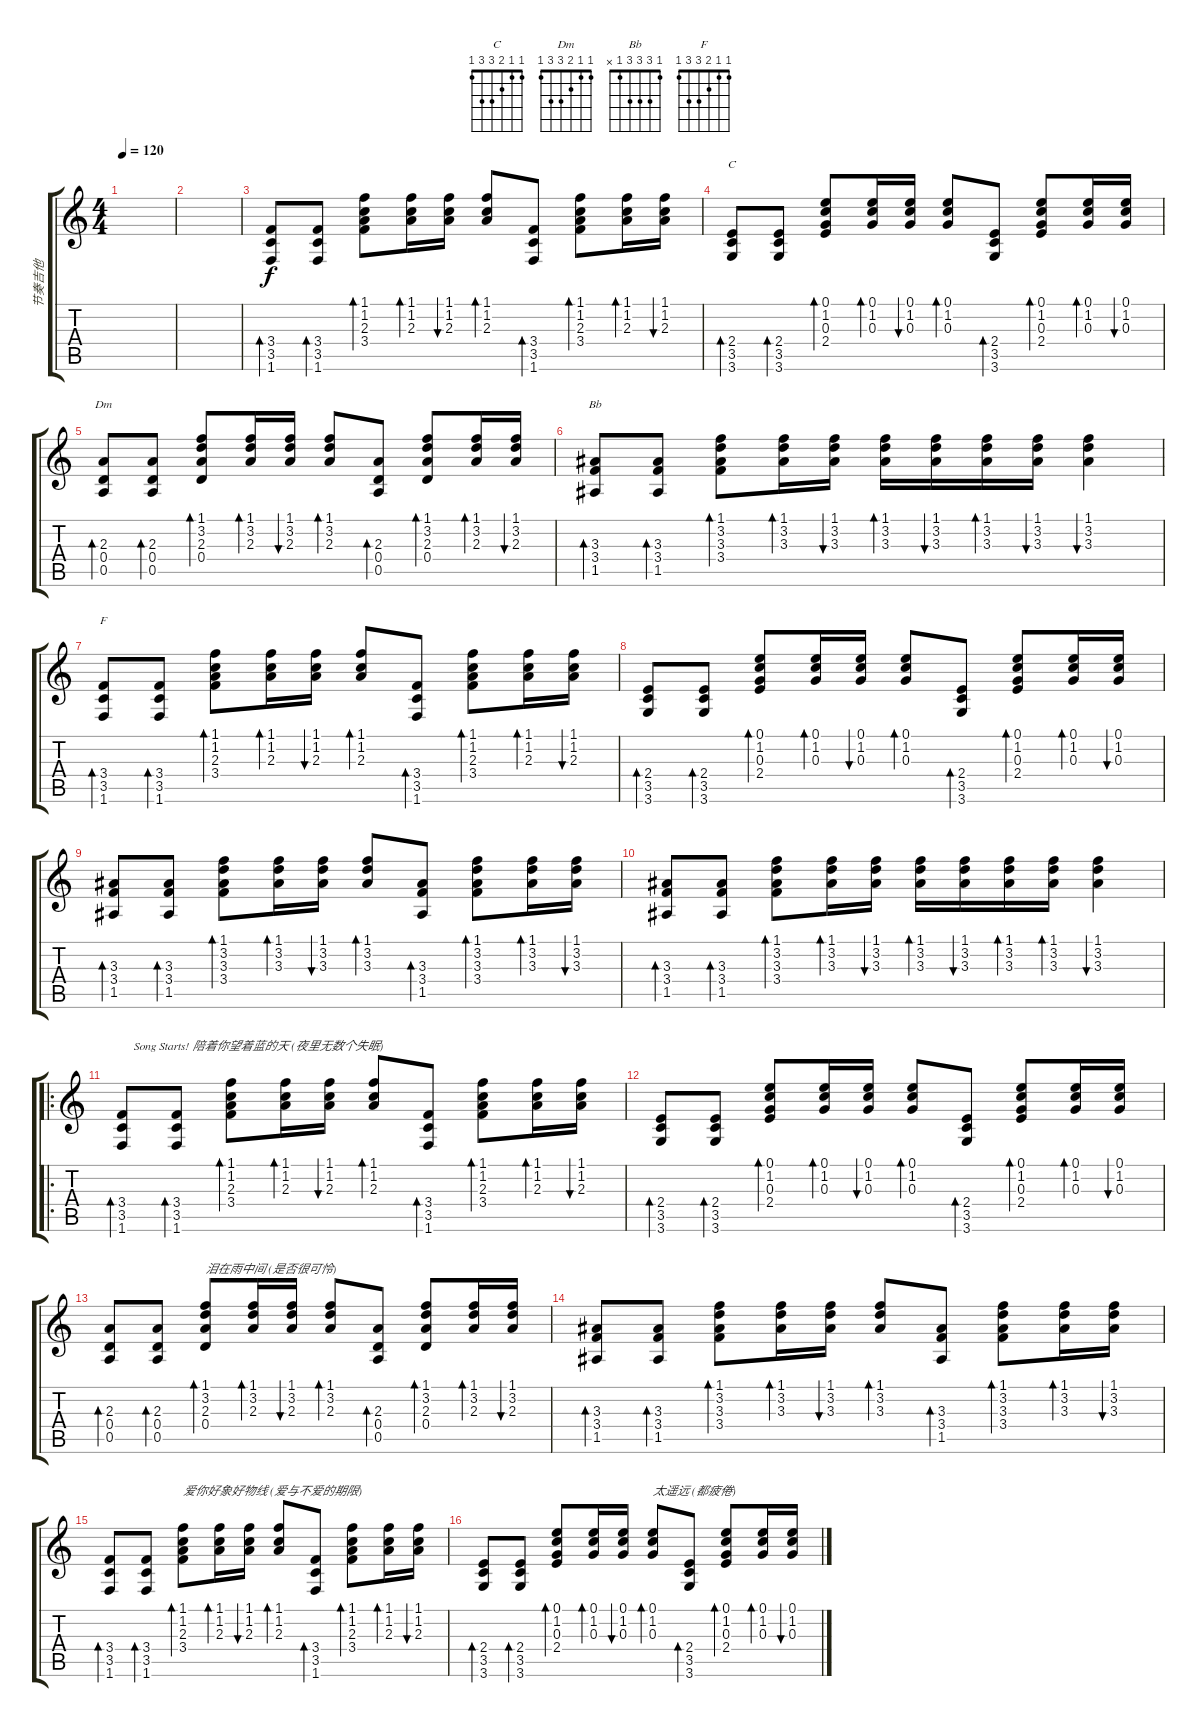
\track ("节奏吉他" "节奏吉他") {instrument acousticguitarsteel}
\staff {score tabs}
\tuning (E4 B3 G3 D3 A2 E2) {hide}
\chord ("C" 1 1 2 3 3 1)
\chord ("Dm" 1 1 2 3 3 1)
\chord ("Bb" 1 3 3 3 1 x)
\chord ("F" 1 1 2 3 3 1)
\ts (4 4)
\tempo 120
\clef g2
\ks c
|
|
(3.4 3.5 1.6).8{bd 60} (3.4 3.5 1.6).8{bd 60} (1.1 1.2 2.3 3.4).8{bd 60} (1.1 1.2 2.3).16{bd 60} (1.1 1.2 2.3).16{bu 60} (1.1 1.2 2.3).8{bd 60} (3.4 3.5 1.6).8{bd 60} (1.1 1.2 2.3 3.4).8{bd 60} (1.1 1.2 2.3).16{bd 30} (1.1 1.2 2.3).16{bu 30} |
(2.4 3.5 3.6).8{bd 60 ch "C"} (2.4 3.5 3.6).8{bd 60} (0.1 1.2 0.3 2.4).8{bd 60} (0.1 1.2 0.3).16{bd 60} (0.1 1.2 0.3).16{bu 60} (0.1 1.2 0.3).8{bd 60} (2.4 3.5 3.6).8{bd 60} (0.1 1.2 0.3 2.4).8{bd 60} (0.1 1.2 0.3).16{bd 30} (0.1 1.2 0.3).16{bu 30} |
(2.3 0.4 0.5).8{bd 60 ch "Dm"} (2.3 0.4 0.5).8{bd 60} (1.1 3.2 2.3 0.4).8{bd 60} (1.1 3.2 2.3).16{bd 60} (1.1 3.2 2.3).16{bu 60} (1.1 3.2 2.3).8{bd 60} (2.3 0.4 0.5).8{bd 60} (1.1 3.2 2.3 0.4).8{bd 60} (1.1 3.2 2.3).16{bd 30} (1.1 3.2 2.3).16{bu 30} |
(3.3 3.4 1.5).8{bd 60 ch "Bb"} (3.3 3.4 1.5).8{bd 60} (1.1 3.2 3.3 3.4).8{bd 60} (1.1 3.2 3.3).16{bd 60} (1.1 3.2 3.3).16{bu 60} (1.1 3.2 3.3).16{bd 60} (1.1 3.2 3.3).16{bu 60} (1.1 3.2 3.3).16{bd 60} (1.1 3.2 3.3).16{bu 60} (1.1 3.2 3.3).4{bu 30} |
(3.4 3.5 1.6).8{bd 60 ch "F"} (3.4 3.5 1.6).8{bd 60} (1.1 1.2 2.3 3.4).8{bd 60} (1.1 1.2 2.3).16{bd 60} (1.1 1.2 2.3).16{bu 60} (1.1 1.2 2.3).8{bd 60} (3.4 3.5 1.6).8{bd 60} (1.1 1.2 2.3 3.4).8{bd 60} (1.1 1.2 2.3).16{bd 30} (1.1 1.2 2.3).16{bu 30} |
(2.4 3.5 3.6).8{bd 60} (2.4 3.5 3.6).8{bd 60} (0.1 1.2 0.3 2.4).8{bd 60} (0.1 1.2 0.3).16{bd 60} (0.1 1.2 0.3).16{bu 60} (0.1 1.2 0.3).8{bd 60} (2.4 3.5 3.6).8{bd 60} (0.1 1.2 0.3 2.4).8{bd 60} (0.1 1.2 0.3).16{bd 30} (0.1 1.2 0.3).16{bu 30} |
(3.3 3.4 1.5).8{bd 60} (3.3 3.4 1.5).8{bd 60} (1.1 3.2 3.3 3.4).8{bd 60} (1.1 3.2 3.3).16{bd 60} (1.1 3.2 3.3).16{bu 60} (1.1 3.2 3.3).8{bd 60} (3.3 3.4 1.5).8{bd 60} (1.1 3.2 3.3 3.4).8{bd 60} (1.1 3.2 3.3).16{bd 30} (1.1 3.2 3.3).16{bu 30} |
(3.3 3.4 1.5).8{bd 60} (3.3 3.4 1.5).8{bd 60} (1.1 3.2 3.3 3.4).8{bd 60} (1.1 3.2 3.3).16{bd 60} (1.1 3.2 3.3).16{bu 60} (1.1 3.2 3.3).16{bd 60} (1.1 3.2 3.3).16{bu 60} (1.1 3.2 3.3).16{bd 60} (1.1 3.2 3.3).16{bd 60} (1.1 3.2 3.3).4{bu 60} |
\ro
(3.4 3.5 1.6).8{bd 60 txt "    Song Starts! 陪着你望着蓝的天 (夜里无数个失眠)"} (3.4 3.5 1.6).8{bd 60} (1.1 1.2 2.3 3.4).8{bd 60} (1.1 1.2 2.3).16{bd 60} (1.1 1.2 2.3).16{bu 60} (1.1 1.2 2.3).8{bd 60} (3.4 3.5 1.6).8{bd 60} (1.1 1.2 2.3 3.4).8{bd 60} (1.1 1.2 2.3).16{bd 30} (1.1 1.2 2.3).16{bu 30} |
(2.4 3.5 3.6).8{bd 60} (2.4 3.5 3.6).8{bd 60} (0.1 1.2 0.3 2.4).8{bd 60} (0.1 1.2 0.3).16{bd 60} (0.1 1.2 0.3).16{bu 60} (0.1 1.2 0.3).8{bd 60} (2.4 3.5 3.6).8{bd 60} (0.1 1.2 0.3 2.4).8{bd 60} (0.1 1.2 0.3).16{bd 30} (0.1 1.2 0.3).16{bu 30} |
(2.3 0.4 0.5).8{bd 60} (2.3 0.4 0.5).8{bd 60} (1.1 3.2 2.3 0.4).8{bd 60 txt "泪在雨中间 (是否很可怜)"} (1.1 3.2 2.3).16{bd 60} (1.1 3.2 2.3).16{bu 60} (1.1 3.2 2.3).8{bd 60} (2.3 0.4 0.5).8{bd 60} (1.1 3.2 2.3 0.4).8{bd 60} (1.1 3.2 2.3).16{bd 30} (1.1 3.2 2.3).16{bu 30} |
(3.3 3.4 1.5).8{bd 60} (3.3 3.4 1.5).8{bd 60} (1.1 3.2 3.3 3.4).8{bd 60} (1.1 3.2 3.3).16{bd 60} (1.1 3.2 3.3).16{bu 60} (1.1 3.2 3.3).8{bd 60} (3.3 3.4 1.5).8{bd 60} (1.1 3.2 3.3 3.4).8{bd 60} (1.1 3.2 3.3).16{bd 30} (1.1 3.2 3.3).16{bu 30} |
(3.4 3.5 1.6).8{bd 60} (3.4 3.5 1.6).8{bd 60} (1.1 1.2 2.3 3.4).8{bd 60 txt "爱你好象好物线 (爱与不爱的期限)"} (1.1 1.2 2.3).16{bd 60} (1.1 1.2 2.3).16{bu 60} (1.1 1.2 2.3).8{bd 60} (3.4 3.5 1.6).8{bd 60} (1.1 1.2 2.3 3.4).8{bd 60} (1.1 1.2 2.3).16{bd 30} (1.1 1.2 2.3).16{bu 30} |
(2.4 3.5 3.6).8{bd 60} (2.4 3.5 3.6).8{bd 60} (0.1 1.2 0.3 2.4).8{bd 60} (0.1 1.2 0.3).16{bd 60} (0.1 1.2 0.3).16{bu 60} (0.1 1.2 0.3).8{bd 60 txt "太遥远 (都疲倦)"} (2.4 3.5 3.6).8{bd 60} (0.1 1.2 0.3 2.4).8{bd 60} (0.1 1.2 0.3).16{bd 30} (0.1 1.2 0.3).16{bu 30}
